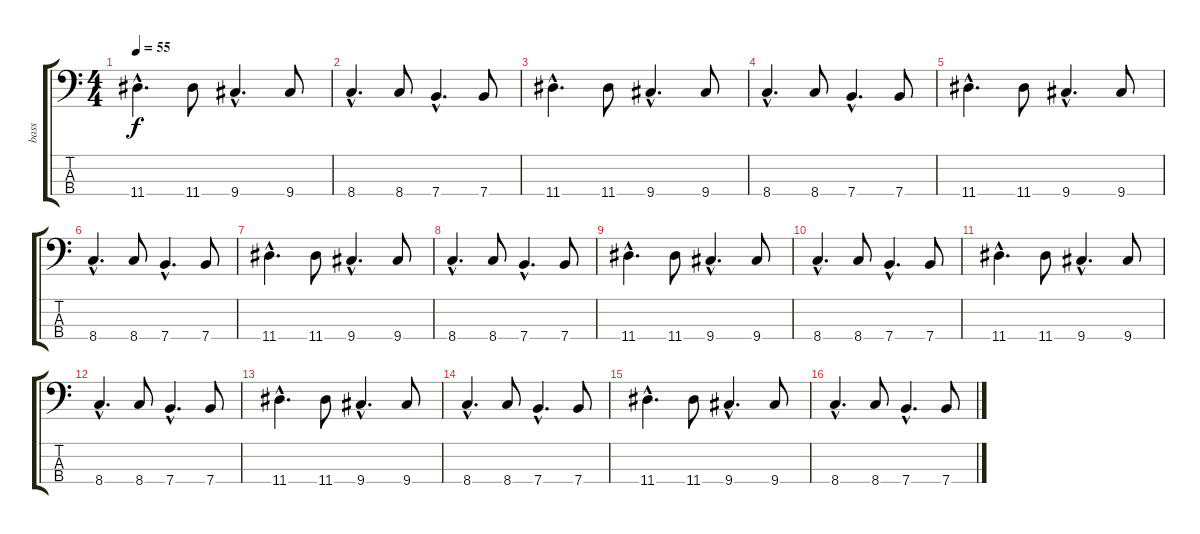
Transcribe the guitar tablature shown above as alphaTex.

\track ("bass" "bass") {instrument electricbassfinger}
\staff {score tabs}
\tuning (G2 D2 A1 E1) {hide}
\ts (4 4)
\tempo 55
\clef f4
\ks c
11.4{hac}.4{d dy f volume 0 instrument electricbassfinger} 11.4.8{volume 10} 9.4{hac}.4{d} 9.4.8 |
8.4{hac}.4{d} 8.4.8 7.4{hac}.4{d} 7.4.8 |
11.4{hac}.4{d} 11.4.8 9.4{hac}.4{d} 9.4.8 |
8.4{hac}.4{d} 8.4.8 7.4{hac}.4{d} 7.4.8 |
11.4{hac}.4{d} 11.4.8 9.4{hac}.4{d} 9.4.8 |
8.4{hac}.4{d} 8.4.8 7.4{hac}.4{d} 7.4.8 |
11.4{hac}.4{d} 11.4.8 9.4{hac}.4{d} 9.4.8 |
8.4{hac}.4{d} 8.4.8 7.4{hac}.4{d} 7.4.8 |
11.4{hac}.4{d} 11.4.8 9.4{hac}.4{d} 9.4.8 |
8.4{hac}.4{d} 8.4.8 7.4{hac}.4{d} 7.4.8 |
11.4{hac}.4{d} 11.4.8 9.4{hac}.4{d} 9.4.8 |
8.4{hac}.4{d} 8.4.8 7.4{hac}.4{d} 7.4.8 |
11.4{hac}.4{d} 11.4.8 9.4{hac}.4{d} 9.4.8 |
8.4{hac}.4{d} 8.4.8 7.4{hac}.4{d} 7.4.8 |
11.4{hac}.4{d} 11.4.8 9.4{hac}.4{d} 9.4.8 |
8.4{hac}.4{d} 8.4.8 7.4{hac}.4{d} 7.4.8
